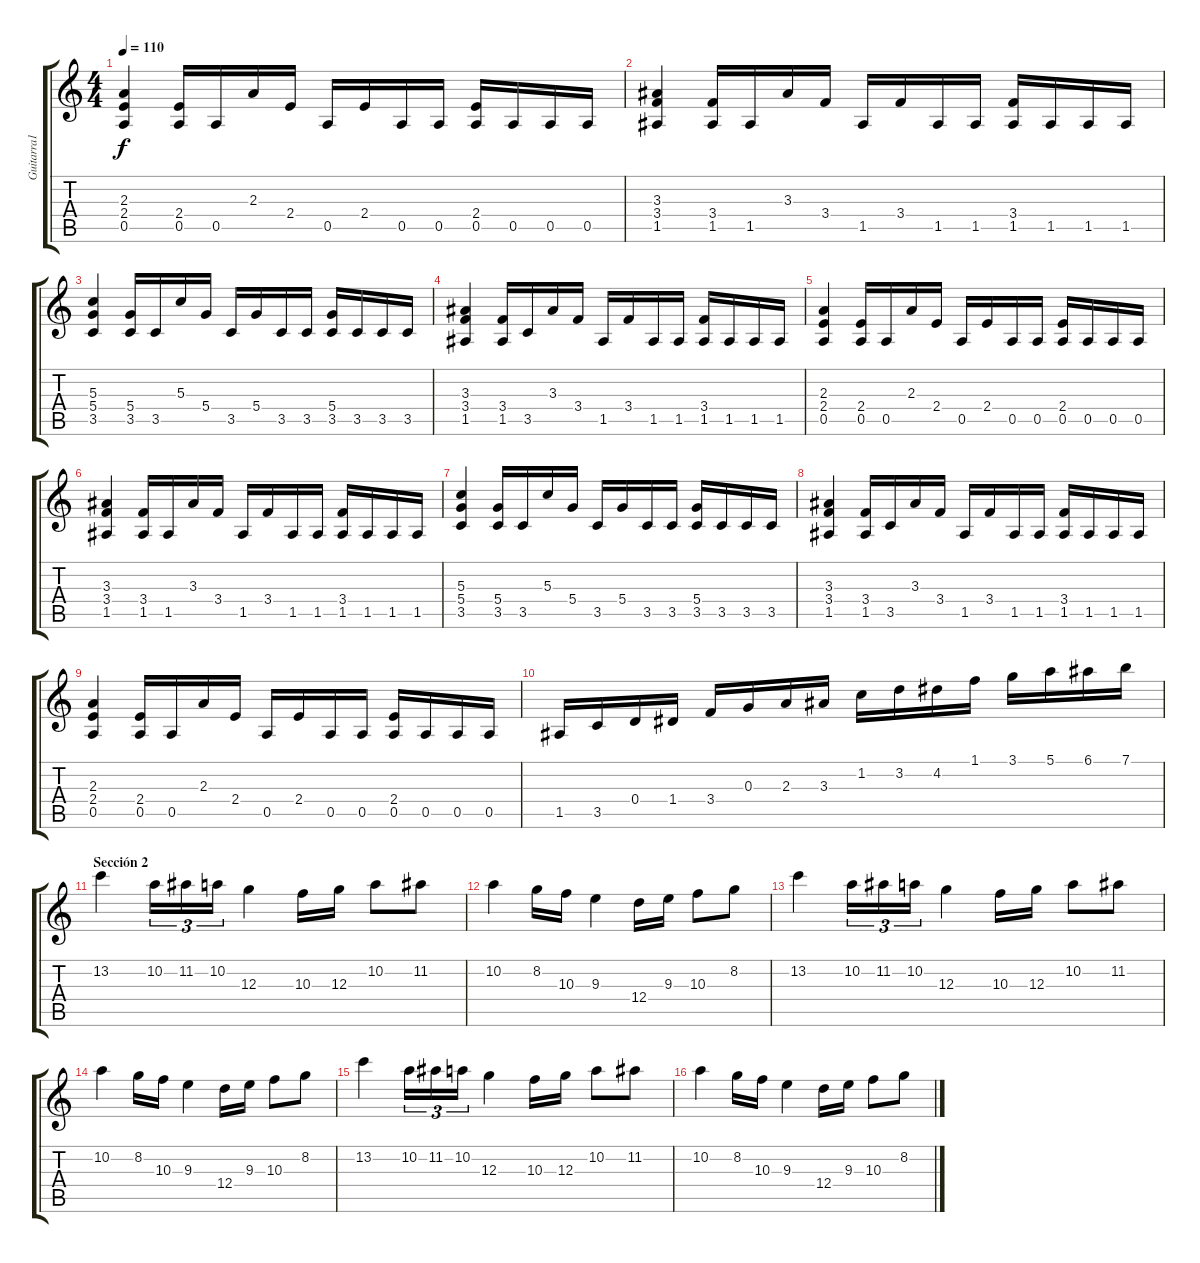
\track ("Guitarra1" "Guitarra1") {instrument overdrivenguitar}
\staff {score tabs}
\tuning (E4 B3 G3 D3 A2 E2) {hide}
\ts (4 4)
\tempo 110
\clef g2
\ks c
(2.3 2.4 0.5).4{dy f} (2.4 0.5).16 0.5.16 2.3.16 2.4.16 0.5.16 2.4.16 0.5.16 0.5.16 (2.4 0.5).16 0.5.16 0.5.16 0.5.16 |
(3.3 3.4 1.5).4 (3.4 1.5).16 1.5.16 3.3.16 3.4.16 1.5.16 3.4.16 1.5.16 1.5.16 (3.4 1.5).16 1.5.16 1.5.16 1.5.16 |
(5.3 5.4 3.5).4 (5.4 3.5).16 3.5.16 5.3.16 5.4.16 3.5.16 5.4.16 3.5.16 3.5.16 (5.4 3.5).16 3.5.16 3.5.16 3.5.16 |
(3.3 3.4 1.5).4 (3.4 1.5).16 3.5.16 3.3.16 3.4.16 1.5.16 3.4.16 1.5.16 1.5.16 (3.4 1.5).16 1.5.16 1.5.16 1.5.16 |
(2.3 2.4 0.5).4 (2.4 0.5).16 0.5.16 2.3.16 2.4.16 0.5.16 2.4.16 0.5.16 0.5.16 (2.4 0.5).16 0.5.16 0.5.16 0.5.16 |
(3.3 3.4 1.5).4 (3.4 1.5).16 1.5.16 3.3.16 3.4.16 1.5.16 3.4.16 1.5.16 1.5.16 (3.4 1.5).16 1.5.16 1.5.16 1.5.16 |
(5.3 5.4 3.5).4 (5.4 3.5).16 3.5.16 5.3.16 5.4.16 3.5.16 5.4.16 3.5.16 3.5.16 (5.4 3.5).16 3.5.16 3.5.16 3.5.16 |
(3.3 3.4 1.5).4 (3.4 1.5).16 3.5.16 3.3.16 3.4.16 1.5.16 3.4.16 1.5.16 1.5.16 (3.4 1.5).16 1.5.16 1.5.16 1.5.16 |
(2.3 2.4 0.5).4 (2.4 0.5).16 0.5.16 2.3.16 2.4.16 0.5.16 2.4.16 0.5.16 0.5.16 (2.4 0.5).16 0.5.16 0.5.16 0.5.16 |
1.5.16 3.5.16 0.4.16 1.4.16 3.4.16 0.3.16 2.3.16 3.3.16 1.2.16 3.2.16 4.2.16 1.1.16 3.1.16 5.1.16 6.1.16 7.1.16 |
\section ("" "Sección 2")
13.2.4 10.2.16{tu (3 2)} 11.2.16{tu (3 2)} 10.2.16{tu (3 2)} 12.3.4 10.3.16 12.3.16 10.2.8 11.2.8 |
10.2.4 8.2.16 10.3.16 9.3.4 12.4.16 9.3.16 10.3.8 8.2.8 |
13.2.4 10.2.16{tu (3 2)} 11.2.16{tu (3 2)} 10.2.16{tu (3 2)} 12.3.4 10.3.16 12.3.16 10.2.8 11.2.8 |
10.2.4 8.2.16 10.3.16 9.3.4 12.4.16 9.3.16 10.3.8 8.2.8 |
13.2.4 10.2.16{tu (3 2)} 11.2.16{tu (3 2)} 10.2.16{tu (3 2)} 12.3.4 10.3.16 12.3.16 10.2.8 11.2.8 |
10.2.4 8.2.16 10.3.16 9.3.4 12.4.16 9.3.16 10.3.8 8.2.8
